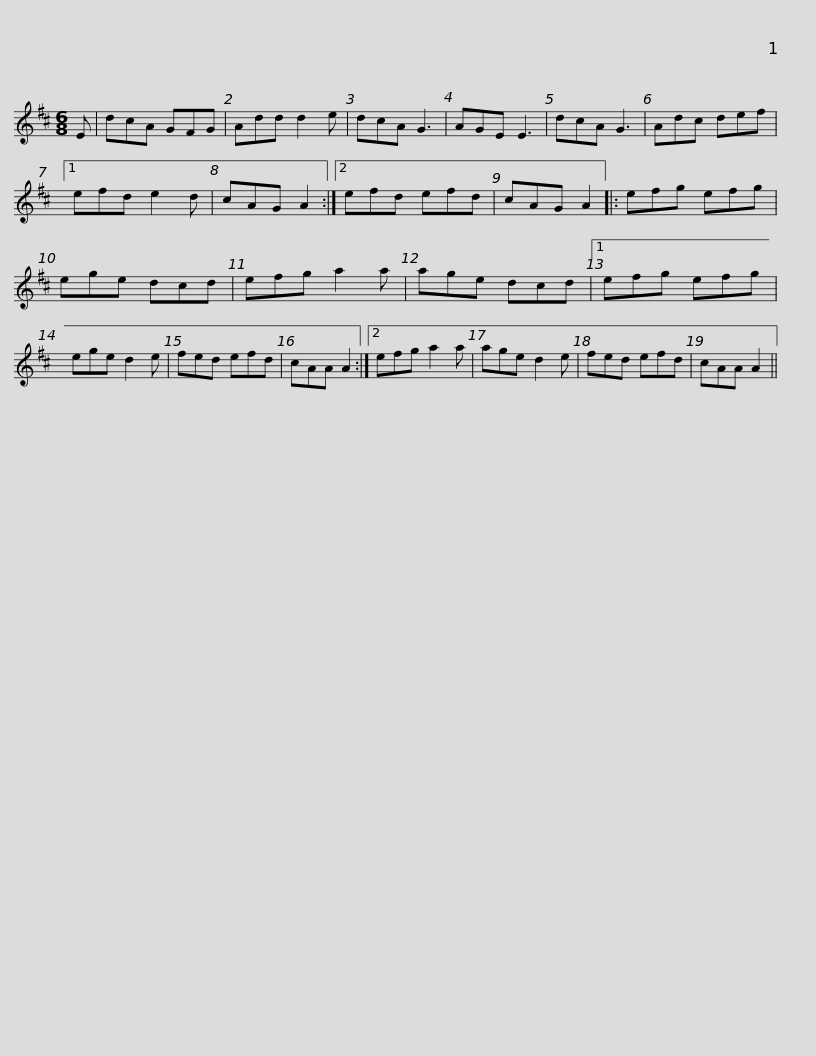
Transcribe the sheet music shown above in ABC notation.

X:1
L:1/8
M:6/8
I:linebreak $
K:D
V:1 treble
V:1
 E | dcA GFG | Add d2 e | dcA G3 | AGE E3 | %5
 dcA G3 | Adc def |1 efd e2 d | cAG A2 :|2$ efd efd | %10
 cAG A2 |: efg efg | ege dcd | efg a2 a | age dcd |1 %15
 efg efg | ege d2 e |$ fed efd | cAA A2 :|2 efg a2 a | %20
 age d2 e | fed efd | cAA A2 || %23
